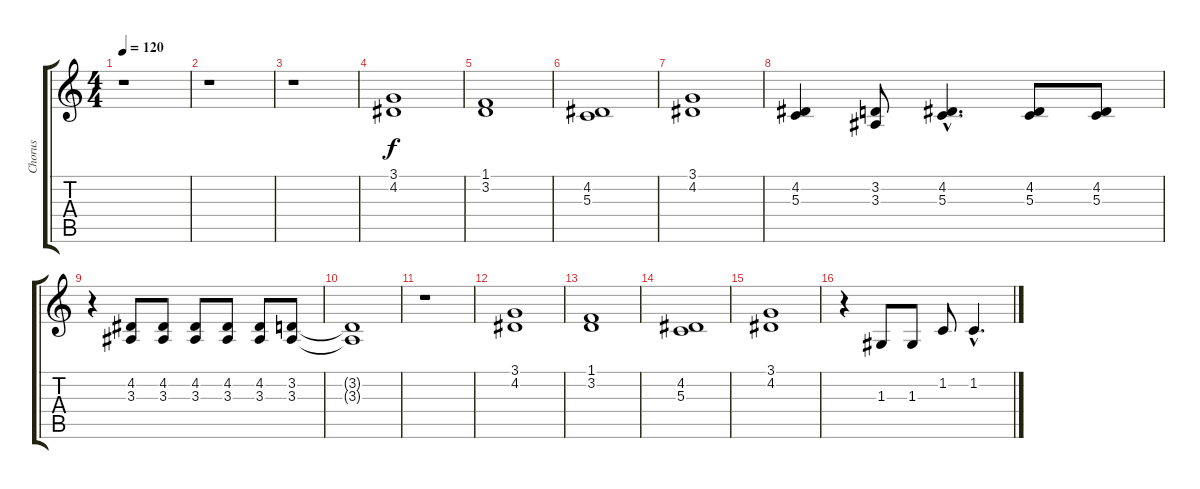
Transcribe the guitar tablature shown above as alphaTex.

\track ("Chorus" "Chorus") {instrument lead6voice}
\staff {score tabs}
\tuning (E4 B3 G3 D3 A2 E2) {hide}
\ts (4 4)
\tempo 120
\clef g2
\ks c
r.1{dy f} |
r.1 |
r.1 |
(3.1 4.2).1 |
(1.1 3.2).1 |
(4.2 5.3).1 |
(3.1 4.2).1 |
(4.2 5.3).4 (3.2 3.3).8 (4.2{hac} 5.3{hac}).4{d} (4.2 5.3).8 (4.2 5.3).8 |
r.4 (4.2 3.3).8 (4.2 3.3).8 (4.2 3.3).8 (4.2 3.3).8 (4.2 3.3).8 (3.2 3.3).8 |
(3.2{t} 3.3{t}).1 |
r.1 |
(3.1 4.2).1 |
(1.1 3.2).1 |
(4.2 5.3).1 |
(3.1 4.2).1 |
r.4 1.3.8 1.3.8 1.2.8 1.2{hac}.4{d}
